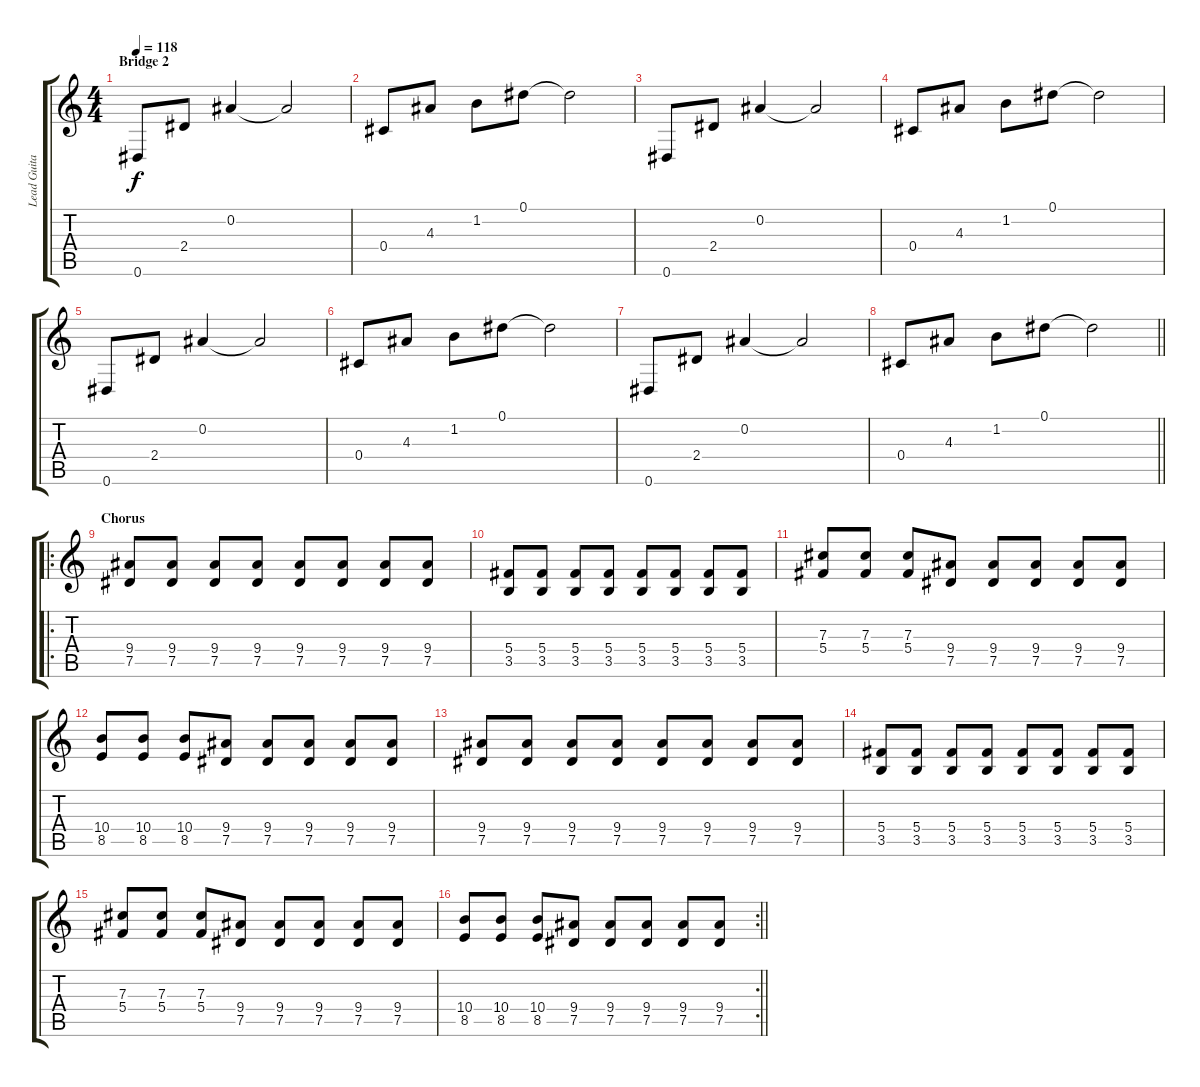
\track ("Lead Guitar" "Lead Guita") {instrument distortionguitar}
\staff {score tabs}
\tuning (Eb4 Bb3 Gb3 Db3 Ab2 Eb2) {hide}
\ts (4 4)
\section ("" "Bridge 2")
\tempo 118
\clef g2
\ks c
0.6.8{dy f instrument electricguitarclean} 2.4.8 0.2.4 0.2{t}.2 |
0.4.8 4.3.8 1.2.8 0.1.8 0.1{t}.2 |
0.6.8{instrument electricguitarclean} 2.4.8 0.2.4 0.2{t}.2 |
0.4.8 4.3.8 1.2.8 0.1.8 0.1{t}.2 |
0.6.8{instrument electricguitarclean} 2.4.8 0.2.4 0.2{t}.2 |
0.4.8 4.3.8 1.2.8 0.1.8 0.1{t}.2 |
0.6.8{instrument electricguitarclean} 2.4.8 0.2.4 0.2{t}.2 |
\barLineRight lightlight
0.4.8 4.3.8 1.2.8 0.1.8 0.1{t}.2 |
\ro
\section ("" "Chorus")
(9.4 7.5).8{instrument distortionguitar} (9.4 7.5).8 (9.4 7.5).8 (9.4 7.5).8 (9.4 7.5).8 (9.4 7.5).8 (9.4 7.5).8 (9.4 7.5).8 |
(5.4 3.5).8 (5.4 3.5).8 (5.4 3.5).8 (5.4 3.5).8 (5.4 3.5).8 (5.4 3.5).8 (5.4 3.5).8 (5.4 3.5).8 |
(7.3 5.4).8 (7.3 5.4).8 (7.3 5.4).8 (9.4 7.5).8 (9.4 7.5).8 (9.4 7.5).8 (9.4 7.5).8 (9.4 7.5).8 |
(10.4 8.5).8 (10.4 8.5).8 (10.4 8.5).8 (9.4 7.5).8 (9.4 7.5).8 (9.4 7.5).8 (9.4 7.5).8 (9.4 7.5).8 |
(9.4 7.5).8 (9.4 7.5).8 (9.4 7.5).8 (9.4 7.5).8 (9.4 7.5).8 (9.4 7.5).8 (9.4 7.5).8 (9.4 7.5).8 |
(5.4 3.5).8 (5.4 3.5).8 (5.4 3.5).8 (5.4 3.5).8 (5.4 3.5).8 (5.4 3.5).8 (5.4 3.5).8 (5.4 3.5).8 |
(7.3 5.4).8 (7.3 5.4).8 (7.3 5.4).8 (9.4 7.5).8 (9.4 7.5).8 (9.4 7.5).8 (9.4 7.5).8 (9.4 7.5).8 |
\rc 2
\barLineRight lightlight
(10.4 8.5).8 (10.4 8.5).8 (10.4 8.5).8 (9.4 7.5).8 (9.4 7.5).8 (9.4 7.5).8 (9.4 7.5).8 (9.4 7.5).8
